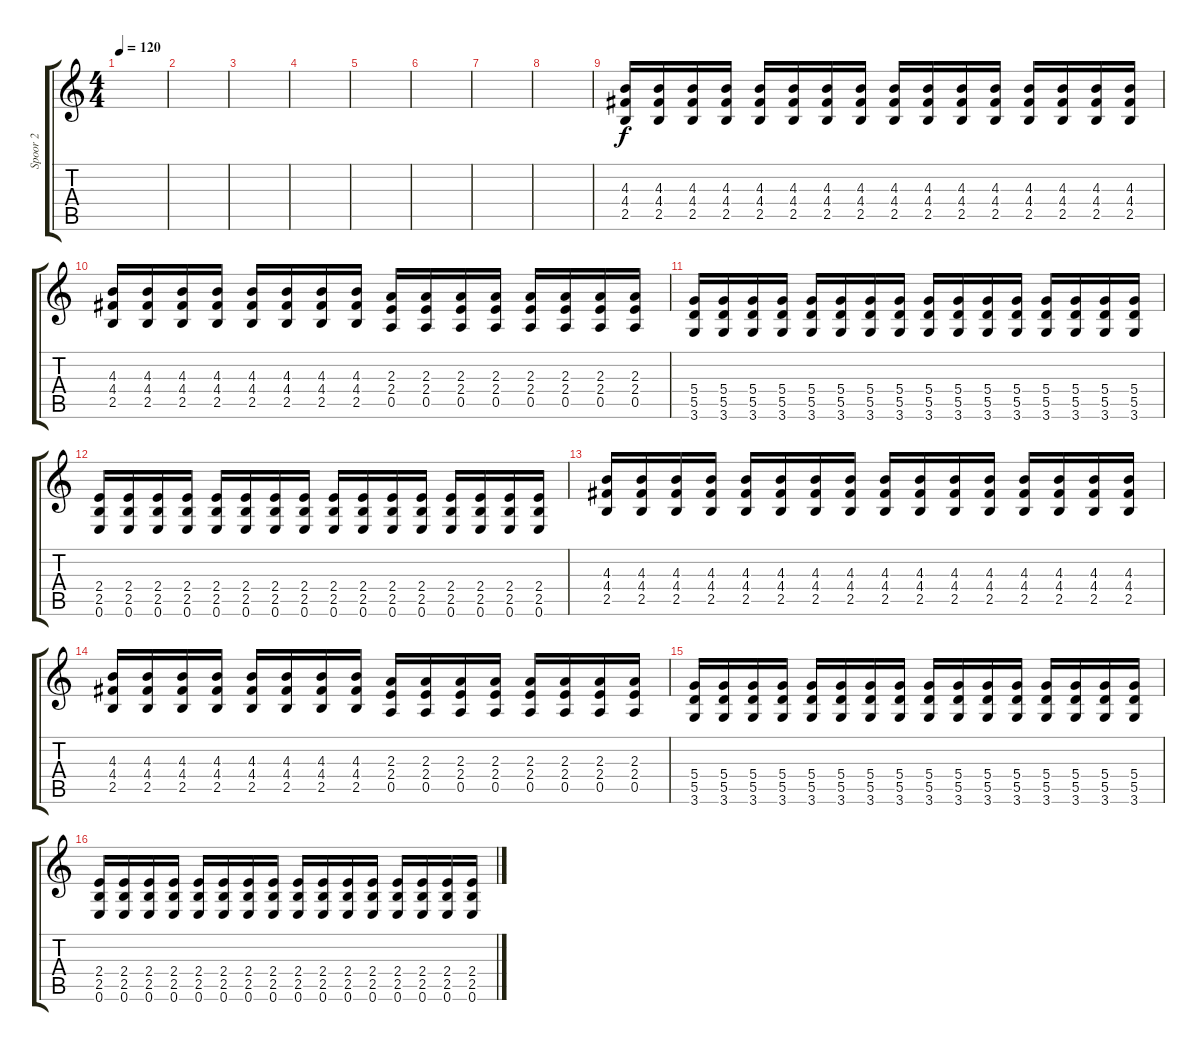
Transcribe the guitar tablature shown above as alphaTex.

\track ("Spoor 2" "Spoor 2") {instrument distortionguitar}
\staff {score tabs}
\tuning (E4 B3 G3 D3 A2 E2) {hide}
\ts (4 4)
\tempo 120
\clef g2
\ks c
|
|
|
|
|
|
|
|
(4.3 4.4 2.5).16 (4.3 4.4 2.5).16 (4.3 4.4 2.5).16 (4.3 4.4 2.5).16 (4.3 4.4 2.5).16 (4.3 4.4 2.5).16 (4.3 4.4 2.5).16 (4.3 4.4 2.5).16 (4.3 4.4 2.5).16 (4.3 4.4 2.5).16 (4.3 4.4 2.5).16 (4.3 4.4 2.5).16 (4.3 4.4 2.5).16 (4.3 4.4 2.5).16 (4.3 4.4 2.5).16 (4.3 4.4 2.5).16 |
(4.3 4.4 2.5).16 (4.3 4.4 2.5).16 (4.3 4.4 2.5).16 (4.3 4.4 2.5).16 (4.3 4.4 2.5).16 (4.3 4.4 2.5).16 (4.3 4.4 2.5).16 (4.3 4.4 2.5).16 (2.3 2.4 0.5).16 (2.3 2.4 0.5).16 (2.3 2.4 0.5).16 (2.3 2.4 0.5).16 (2.3 2.4 0.5).16 (2.3 2.4 0.5).16 (2.3 2.4 0.5).16 (2.3 2.4 0.5).16 |
(5.4 5.5 3.6).16 (5.4 5.5 3.6).16 (5.4 5.5 3.6).16 (5.4 5.5 3.6).16 (5.4 5.5 3.6).16 (5.4 5.5 3.6).16 (5.4 5.5 3.6).16 (5.4 5.5 3.6).16 (5.4 5.5 3.6).16 (5.4 5.5 3.6).16 (5.4 5.5 3.6).16 (5.4 5.5 3.6).16 (5.4 5.5 3.6).16 (5.4 5.5 3.6).16 (5.4 5.5 3.6).16 (5.4 5.5 3.6).16 |
(2.4 2.5 0.6).16 (2.4 2.5 0.6).16 (2.4 2.5 0.6).16 (2.4 2.5 0.6).16 (2.4 2.5 0.6).16 (2.4 2.5 0.6).16 (2.4 2.5 0.6).16 (2.4 2.5 0.6).16 (2.4 2.5 0.6).16 (2.4 2.5 0.6).16 (2.4 2.5 0.6).16 (2.4 2.5 0.6).16 (2.4 2.5 0.6).16 (2.4 2.5 0.6).16 (2.4 2.5 0.6).16 (2.4 2.5 0.6).16 |
(4.3 4.4 2.5).16 (4.3 4.4 2.5).16 (4.3 4.4 2.5).16 (4.3 4.4 2.5).16 (4.3 4.4 2.5).16 (4.3 4.4 2.5).16 (4.3 4.4 2.5).16 (4.3 4.4 2.5).16 (4.3 4.4 2.5).16 (4.3 4.4 2.5).16 (4.3 4.4 2.5).16 (4.3 4.4 2.5).16 (4.3 4.4 2.5).16 (4.3 4.4 2.5).16 (4.3 4.4 2.5).16 (4.3 4.4 2.5).16 |
(4.3 4.4 2.5).16 (4.3 4.4 2.5).16 (4.3 4.4 2.5).16 (4.3 4.4 2.5).16 (4.3 4.4 2.5).16 (4.3 4.4 2.5).16 (4.3 4.4 2.5).16 (4.3 4.4 2.5).16 (2.3 2.4 0.5).16 (2.3 2.4 0.5).16 (2.3 2.4 0.5).16 (2.3 2.4 0.5).16 (2.3 2.4 0.5).16 (2.3 2.4 0.5).16 (2.3 2.4 0.5).16 (2.3 2.4 0.5).16 |
(5.4 5.5 3.6).16 (5.4 5.5 3.6).16 (5.4 5.5 3.6).16 (5.4 5.5 3.6).16 (5.4 5.5 3.6).16 (5.4 5.5 3.6).16 (5.4 5.5 3.6).16 (5.4 5.5 3.6).16 (5.4 5.5 3.6).16 (5.4 5.5 3.6).16 (5.4 5.5 3.6).16 (5.4 5.5 3.6).16 (5.4 5.5 3.6).16 (5.4 5.5 3.6).16 (5.4 5.5 3.6).16 (5.4 5.5 3.6).16 |
(2.4 2.5 0.6).16 (2.4 2.5 0.6).16 (2.4 2.5 0.6).16 (2.4 2.5 0.6).16 (2.4 2.5 0.6).16 (2.4 2.5 0.6).16 (2.4 2.5 0.6).16 (2.4 2.5 0.6).16 (2.4 2.5 0.6).16 (2.4 2.5 0.6).16 (2.4 2.5 0.6).16 (2.4 2.5 0.6).16 (2.4 2.5 0.6).16 (2.4 2.5 0.6).16 (2.4 2.5 0.6).16 (2.4 2.5 0.6).16
